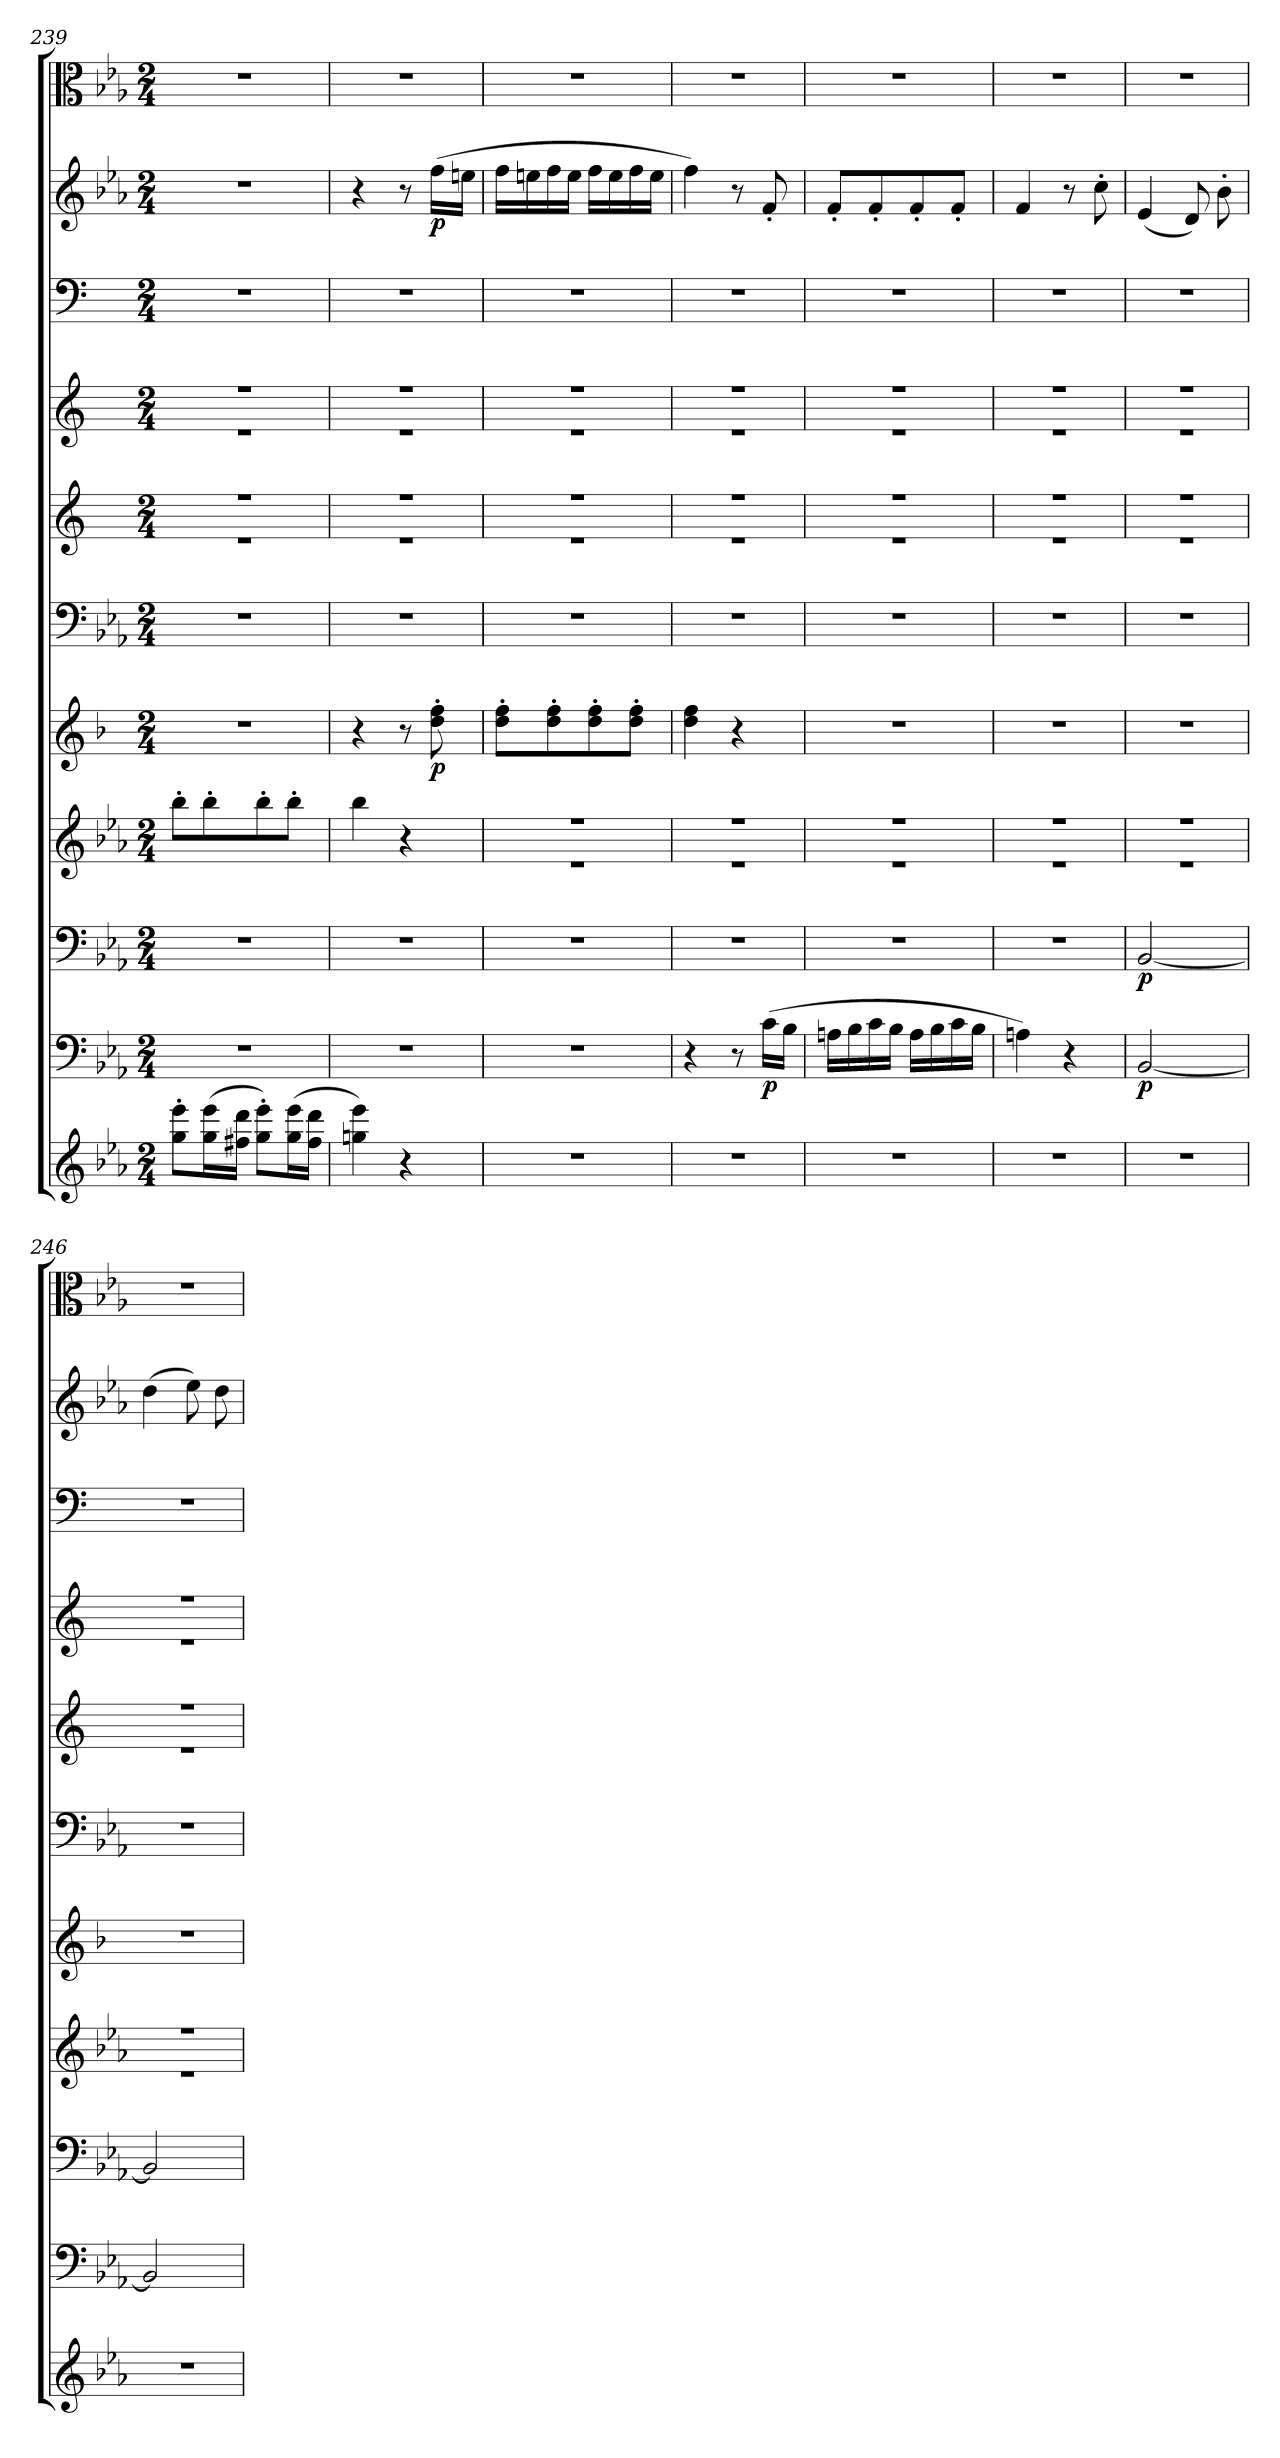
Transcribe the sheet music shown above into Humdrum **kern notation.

**kern	**kern	**dynam	**kern	**dynam	**kern	**kern	**dynam	**kern	**kern	**kern	**kern	**kern	**dynam	**kern
*part11	*part10	*part10	*part9	*part9	*part8	*part7	*part7	*part6	*part5	*part4	*part3	*part2	*part2	*part1
*staff11	*staff10	*staff10	*staff9	*staff9	*staff8	*staff7	*staff7	*staff6	*staff5	*staff4	*staff3	*staff2	*staff2	*staff1
*clefG2	*clefF4	*	*clefF4	*	*clefG2	*clefG2	*	*clefF4	*clefG2	*clefG2	*clefF4	*clefG2	*	*clefC3
*k[b-e-a-]	*k[b-e-a-]	*	*k[b-e-a-]	*	*k[b-e-a-]	*k[b-]	*	*k[b-e-a-]	*k[]	*k[]	*k[]	*k[b-e-a-]	*	*k[b-e-a-]
*E-:	*E-:	*	*E-:	*	*E-:	*	*	*E-:	*	*	*	*E-:	*	*E-:
*M2/4	*M2/4	*	*M2/4	*	*M2/4	*M2/4	*	*M2/4	*M2/4	*M2/4	*M2/4	*M2/4	*	*M2/4
=239	=239	=239	=239	=239	=239	=239	=239	=239	=239	=239	=239	=239	=239	=239
*	*	*	*	*	*	*	*	*	*^	*^	*	*	*	*
8gg'\ 8eee-'\L	2r	.	2r	.	8bb-'\L	2r	.	2r	2r	2r	2r	2r	2r	2r	.	2r
(16gg\ 16eee-\L	.	.	.	.	8bb-'\	.	.	.	.	.	.	.	.	.	.	.
16ff#X\ 16ddd\JJ	.	.	.	.	.	.	.	.	.	.	.	.	.	.	.	.
8gg'\ 8eee-'\L)	.	.	.	.	8bb-'\	.	.	.	.	.	.	.	.	.	.	.
(16gg\ 16eee-\L	.	.	.	.	8bb-'\J	.	.	.	.	.	.	.	.	.	.	.
16ff#\ 16ddd\JJ	.	.	.	.	.	.	.	.	.	.	.	.	.	.	.	.
=240	=240	=240	=240	=240	=240	=240	=240	=240	=240	=240	=240	=240	=240	=240	=240	=240
4ggn\ 4eee-\)	2r	.	2r	.	4bb-\	4r	.	2r	2r	2r	2r	2r	2r	4r	.	2r
4r	.	.	.	.	4r	8r	.	.	.	.	.	.	.	8r	.	.
.	.	.	.	.	.	8dd'\ 8ff'\	p	.	.	.	.	.	.	(16ff\LL	p	.
.	.	.	.	.	.	.	.	.	.	.	.	.	.	16een\JJ	.	.
=241	=241	=241	=241	=241	=241	=241	=241	=241	=241	=241	=241	=241	=241	=241	=241	=241
*	*	*	*	*	*^	*	*	*	*	*	*	*	*	*	*	*
2r	2r	.	2r	.	2r	2r	8dd'\ 8ff'\L	.	2r	2r	2r	2r	2r	2r	16ff\LL	.	2r
.	.	.	.	.	.	.	.	.	.	.	.	.	.	.	16een\	.	.
.	.	.	.	.	.	.	8dd'\ 8ff'\	.	.	.	.	.	.	.	16ff\	.	.
.	.	.	.	.	.	.	.	.	.	.	.	.	.	.	16ee\JJ	.	.
.	.	.	.	.	.	.	8dd'\ 8ff'\	.	.	.	.	.	.	.	16ff\LL	.	.
.	.	.	.	.	.	.	.	.	.	.	.	.	.	.	16ee\	.	.
.	.	.	.	.	.	.	8dd'\ 8ff'\J	.	.	.	.	.	.	.	16ff\	.	.
.	.	.	.	.	.	.	.	.	.	.	.	.	.	.	16ee\JJ	.	.
=242	=242	=242	=242	=242	=242	=242	=242	=242	=242	=242	=242	=242	=242	=242	=242	=242	=242
2r	4r	.	2r	.	2r	2r	4dd\ 4ff\	.	2r	2r	2r	2r	2r	2r	4ff\)	.	2r
.	8r	.	.	.	.	.	4r	.	.	.	.	.	.	.	8r	.	.
.	(16c\LL	p	.	.	.	.	.	.	.	.	.	.	.	.	8f'/	.	.
.	16B-\JJ	.	.	.	.	.	.	.	.	.	.	.	.	.	.	.	.
=243	=243	=243	=243	=243	=243	=243	=243	=243	=243	=243	=243	=243	=243	=243	=243	=243	=243
2r	16An\LL	.	2r	.	2r	2r	2r	.	2r	2r	2r	2r	2r	2r	8f'/L	.	2r
.	16B-\	.	.	.	.	.	.	.	.	.	.	.	.	.	.	.	.
.	16c\	.	.	.	.	.	.	.	.	.	.	.	.	.	8f'/	.	.
.	16B-\JJ	.	.	.	.	.	.	.	.	.	.	.	.	.	.	.	.
.	16A\LL	.	.	.	.	.	.	.	.	.	.	.	.	.	8f'/	.	.
.	16B-\	.	.	.	.	.	.	.	.	.	.	.	.	.	.	.	.
.	16c\	.	.	.	.	.	.	.	.	.	.	.	.	.	8f'/J	.	.
.	16B-\JJ	.	.	.	.	.	.	.	.	.	.	.	.	.	.	.	.
=244	=244	=244	=244	=244	=244	=244	=244	=244	=244	=244	=244	=244	=244	=244	=244	=244	=244
2r	4An\)	.	2r	.	2r	2r	2r	.	2r	2r	2r	2r	2r	2r	4f/	.	2r
.	4r	.	.	.	.	.	.	.	.	.	.	.	.	.	8r	.	.
.	.	.	.	.	.	.	.	.	.	.	.	.	.	.	8cc'\	.	.
=245	=245	=245	=245	=245	=245	=245	=245	=245	=245	=245	=245	=245	=245	=245	=245	=245	=245
2r	[2BB-/	p	[2BB-/	p	2r	2r	2r	.	2r	2r	2r	2r	2r	2r	(4e-/	.	2r
.	.	.	.	.	.	.	.	.	.	.	.	.	.	.	8d/)	.	.
.	.	.	.	.	.	.	.	.	.	.	.	.	.	.	8b-'\	.	.
=246	=246	=246	=246	=246	=246	=246	=246	=246	=246	=246	=246	=246	=246	=246	=246	=246	=246
2r	2BB-/]	.	2BB-/]	.	2r	2r	2r	.	2r	2r	2r	2r	2r	2r	(4dd\	.	2r
.	.	.	.	.	.	.	.	.	.	.	.	.	.	.	8ee-\)	.	.
.	.	.	.	.	.	.	.	.	.	.	.	.	.	.	8dd\	.	.
*	*	*	*	*	*	*	*	*	*	*v	*v	*	*	*	*	*	*
*	*	*	*	*	*v	*v	*	*	*	*	*v	*v	*	*	*	*
=	=	=	=	=	=	=	=	=	=	=	=	=	=	=
*-	*-	*-	*-	*-	*-	*-	*-	*-	*-	*-	*-	*-	*-	*-
